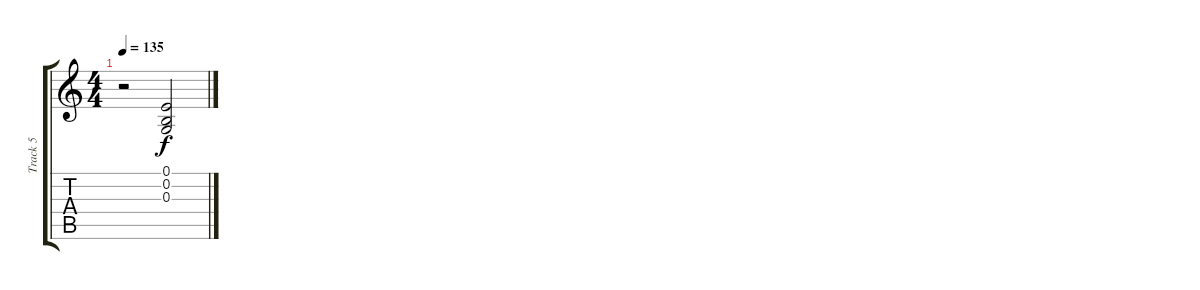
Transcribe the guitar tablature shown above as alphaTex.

\track ("Track 5" "Track 5") {instrument reversecymbal}
\staff {score tabs}
\tuning (E4 B3 G3 D3 A2 E2) {hide}
\ts (4 4)
\tempo 135
\clef g2
\ks c
r.2{dy f} (0.1 0.2 0.3).2
